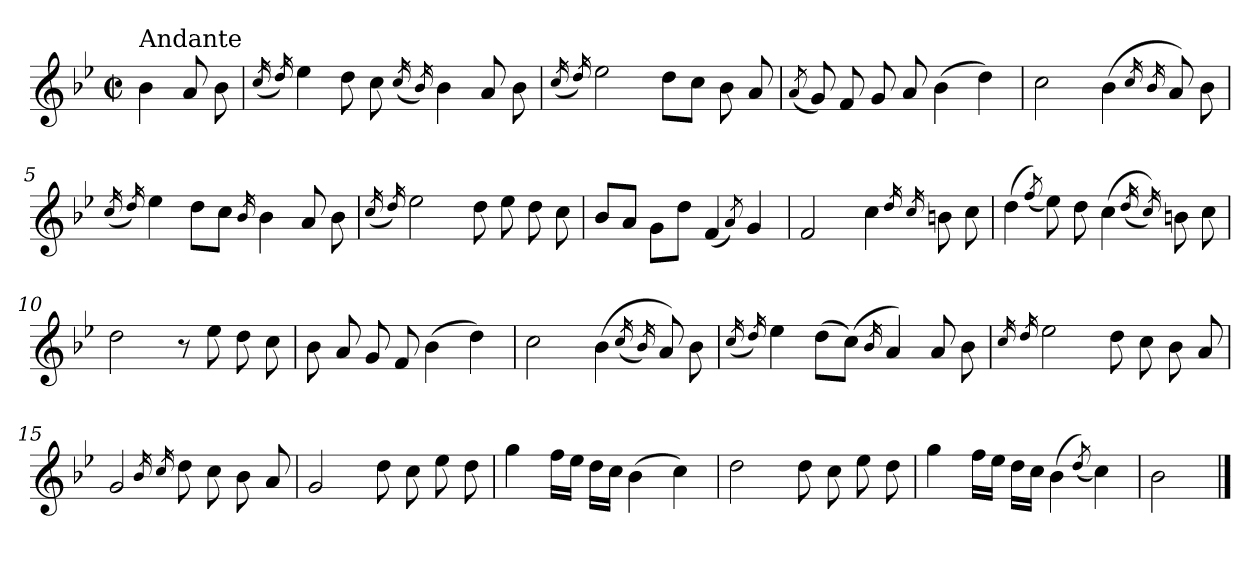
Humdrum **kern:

**kern
*part1
*staff1
*clefG2
*k[b-e-]
*B-:
*M2/2
*met(c|)
=
!LO:TX:a:t=Andante
4b-\
8a/
8b-\
=1
(<16qcc/
16qdd/)
4ee-\
8dd\
8cc\
(<16qcc/
16qb-/)
4b-\
8a/
8b-\
=2
(<16qcc/
16qdd/)
2ee-\
8dd\L
8cc\J
8b-\
8a/
=3
(<8qa/
8g/)
8f/
8g/
8a/
(>4b-\
4dd\)
!!LO:LB:g=z
=4
2cc\
(>4b-\
16qcc/
16qb-/
8a/)
8b-\
=5
(<16qcc/
16qdd/)
4ee-\
8dd\L
8cc\J
(<16qb-/
4b-\
8a/
8b-\
=6
(<16qcc/
16qdd/)
2ee-\
8dd\
8ee-\
8dd\
8cc\
=7
8b-/L
8a/J
8g\L
8dd\J
(<4f/
8qa/)
4g/
=8
2f/
4cc\
16qdd/
16qcc/
8bn\
8cc\
!!LO:LB:g=z
=9
(>4dd\
(<8qff/)
8ee-\)
8dd\
(>4cc\
(<16qdd/
16qcc/))
8bn\
8cc\
=10
2dd\
8r
8ee-\
8dd\
8cc\
=11
8b-\
8a/
8g/
8f/
(>4b-\
4dd\)
=12
2cc\
(>4b-\
(<16qcc/
16qb-/)
8a/)
8b-\
=13
(<16qcc/
16qdd/)
4ee-\
(>8dd\L
(>8cc\J)
16qb-/
4a/)
8a/
8b-\
!!LO:LB:g=z
=14
16qcc/
16qdd/
2ee-\
8dd\
8cc\
8b-\
8a/
=15
2g/
16qb-/
16qcc/
8dd\
8cc\
8b-\
8a/
=16
2g/
8dd\
8cc\
8ee-\
8dd\
=17
4gg\
16ff\LL
16ee-\JJ
16dd\LL
16cc\JJ
(>4b-\
4cc\)
=18
2dd\
8dd\
8cc\
8ee-\
8dd\
!!LO:LB:g=z
=19
4gg\
16ff\LL
16ee-\JJ
16dd\LL
16cc\JJ
(>4b-\
(<8qdd/)
4cc\)
=20
2b-\
==
*-
